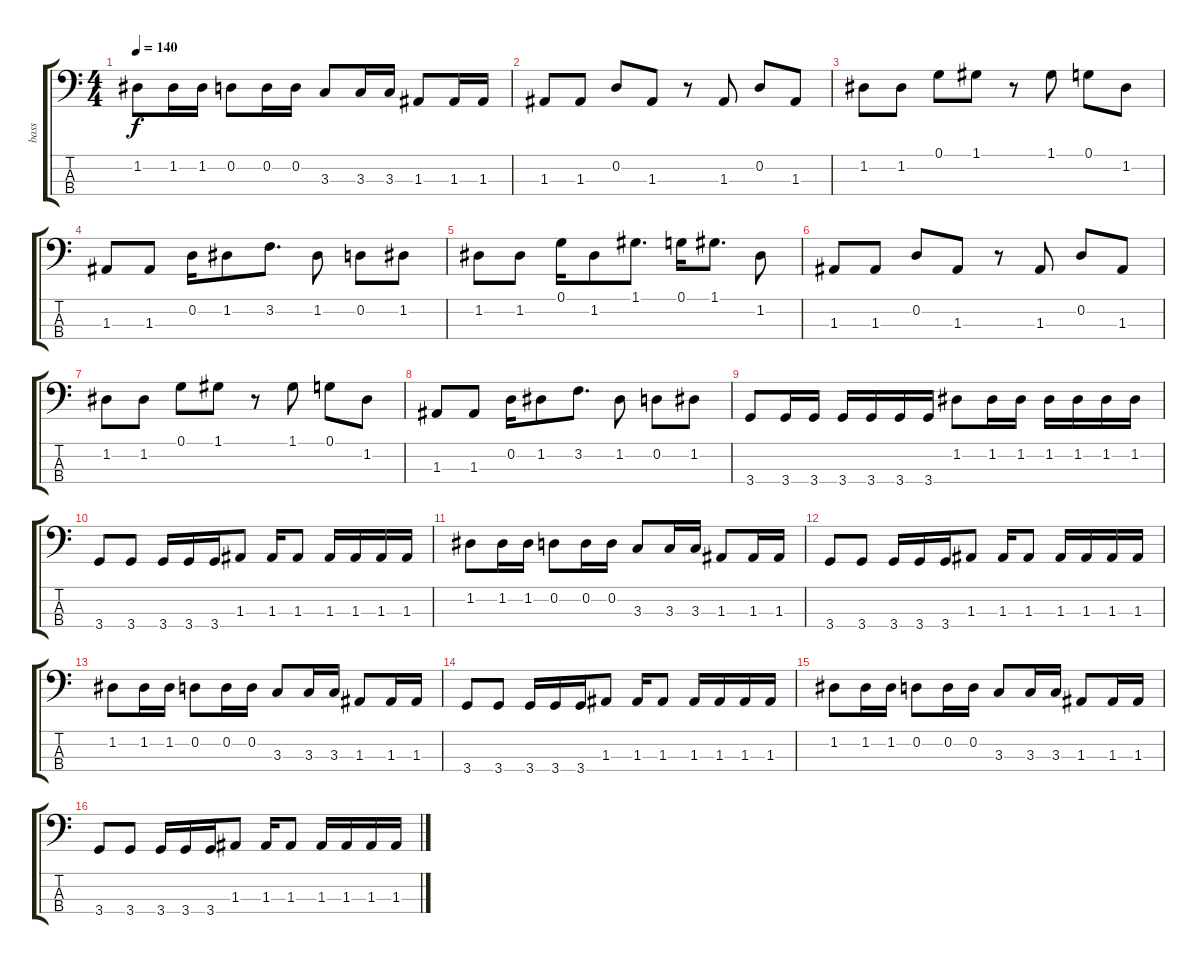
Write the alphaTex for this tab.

\track ("bass" "bass") {instrument electricbassfinger}
\staff {score tabs}
\tuning (G2 D2 A1 E1) {hide}
\ts (4 4)
\tempo 140
\clef f4
\ks c
1.2.8{dy f} 1.2.16 1.2.16 0.2.8 0.2.16 0.2.16 3.3.8 3.3.16 3.3.16 1.3.8 1.3.16 1.3.16 |
1.3.8 1.3.8 0.2.8 1.3.8 r.8 1.3.8 0.2.8 1.3.8 |
1.2.8 1.2.8 0.1.8 1.1.8 r.8 1.1.8 0.1.8 1.2.8 |
1.3.8 1.3.8 0.2.16 1.2.8 3.2.8{d} 1.2.8 0.2.8 1.2.8 |
1.2.8 1.2.8 0.1.16 1.2.8 1.1.8{d} 0.1.16 1.1.8{d} 1.2.8 |
1.3.8 1.3.8 0.2.8 1.3.8 r.8 1.3.8 0.2.8 1.3.8 |
1.2.8 1.2.8 0.1.8 1.1.8 r.8 1.1.8 0.1.8 1.2.8 |
1.3.8 1.3.8 0.2.16 1.2.8 3.2.8{d} 1.2.8 0.2.8 1.2.8 |
3.4.8{instrument electricbassfinger} 3.4.16 3.4.16 3.4.16 3.4.16 3.4.16 3.4.16 1.2.8 1.2.16 1.2.16 1.2.16 1.2.16 1.2.16 1.2.16 |
3.4.8 3.4.8 3.4.16 3.4.16 3.4.16 1.3.8 1.3.16 1.3.8 1.3.16 1.3.16 1.3.16 1.3.16 |
1.2.8 1.2.16 1.2.16 0.2.8 0.2.16 0.2.16 3.3.8 3.3.16 3.3.16 1.3.8 1.3.16 1.3.16 |
3.4.8 3.4.8 3.4.16 3.4.16 3.4.16 1.3.8 1.3.16 1.3.8 1.3.16 1.3.16 1.3.16 1.3.16 |
1.2.8 1.2.16 1.2.16 0.2.8 0.2.16 0.2.16 3.3.8 3.3.16 3.3.16 1.3.8 1.3.16 1.3.16 |
3.4.8 3.4.8 3.4.16 3.4.16 3.4.16 1.3.8 1.3.16 1.3.8 1.3.16 1.3.16 1.3.16 1.3.16 |
1.2.8 1.2.16 1.2.16 0.2.8 0.2.16 0.2.16 3.3.8 3.3.16 3.3.16 1.3.8 1.3.16 1.3.16 |
3.4.8 3.4.8 3.4.16 3.4.16 3.4.16 1.3.8 1.3.16 1.3.8 1.3.16 1.3.16 1.3.16 1.3.16
